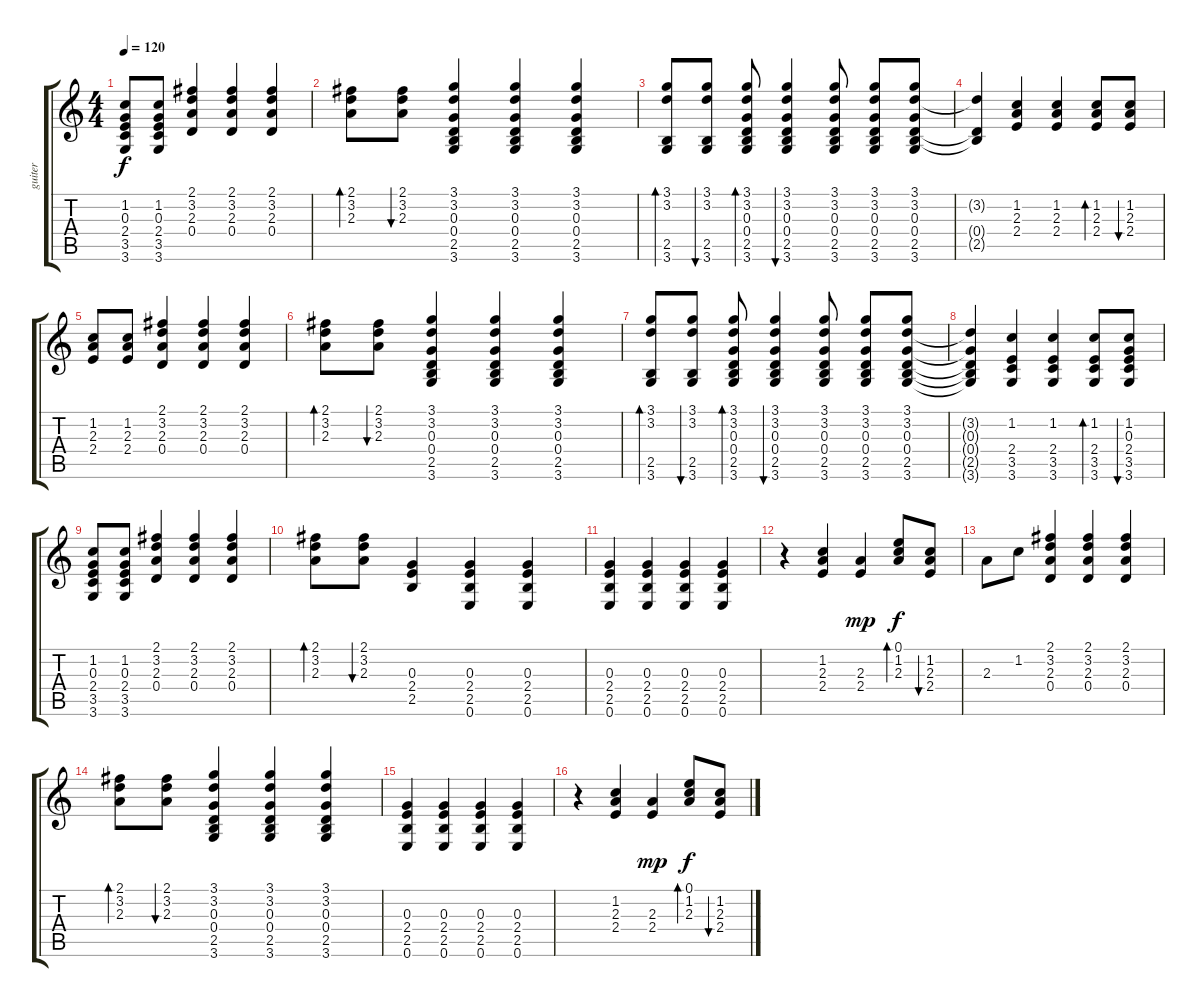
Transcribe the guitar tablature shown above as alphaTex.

\track ("guiter" "guiter") {instrument acousticguitarsteel}
\staff {score tabs}
\tuning (E4 B3 G3 D3 A2 E2) {hide}
\ts (4 4)
\tempo 120
\clef g2
\ks c
(1.2 0.3 2.4 3.5 3.6).8{dy f} (1.2 0.3 2.4 3.5 3.6).8 (2.1 3.2 2.3 0.4).4 (2.1 3.2 2.3 0.4).4 (2.1 3.2 2.3 0.4).4 |
(2.1 3.2 2.3).8{bd 60} (2.1 3.2 2.3).8{bu 60} (3.1 3.2 0.3 0.4 2.5 3.6).4 (3.1 3.2 0.3 0.4 2.5 3.6).4 (3.1 3.2 0.3 0.4 2.5 3.6).4 |
(3.1 3.2 2.5 3.6).8{bd 60} (3.1 3.2 2.5 3.6).8{bu 60} (3.1 3.2 0.3 0.4 2.5 3.6).8{bd 60} (3.1 3.2 0.3 0.4 2.5 3.6).4{bu 60} (3.1 3.2 0.3 0.4 2.5 3.6).8 (3.1 3.2 0.3 0.4 2.5 3.6).8 (3.1 3.2 0.3 0.4 2.5 3.6).8 |
(3.2{t} 0.4{t} 2.5{t}).4 (1.2 2.3 2.4).4 (1.2 2.3 2.4).4 (1.2 2.3 2.4).8{bd 120} (1.2 2.3 2.4).8{bu 120} |
(1.2 2.3 2.4).8 (1.2 2.3 2.4).8 (2.1 3.2 2.3 0.4).4 (2.1 3.2 2.3 0.4).4 (2.1 3.2 2.3 0.4).4 |
(2.1 3.2 2.3).8{bd 60} (2.1 3.2 2.3).8{bu 60} (3.1 3.2 0.3 0.4 2.5 3.6).4 (3.1 3.2 0.3 0.4 2.5 3.6).4 (3.1 3.2 0.3 0.4 2.5 3.6).4 |
(3.1 3.2 2.5 3.6).8{bd 60} (3.1 3.2 2.5 3.6).8{bu 60} (3.1 3.2 0.3 0.4 2.5 3.6).8{bd 60} (3.1 3.2 0.3 0.4 2.5 3.6).4{bu 60} (3.1 3.2 0.3 0.4 2.5 3.6).8 (3.1 3.2 0.3 0.4 2.5 3.6).8 (3.1 3.2 0.3 0.4 2.5 3.6).8 |
(3.2{t} 0.3{t} 0.4{t} 2.5{t} 3.6{t}).4 (1.2 2.4 3.5 3.6).4 (1.2 2.4 3.5 3.6).4 (1.2 2.4 3.5 3.6).8{bd 120} (1.2 0.3 2.4 3.5 3.6).8{bu 120} |
(1.2 0.3 2.4 3.5 3.6).8 (1.2 0.3 2.4 3.5 3.6).8 (2.1 3.2 2.3 0.4).4 (2.1 3.2 2.3 0.4).4 (2.1 3.2 2.3 0.4).4 |
(2.1 3.2 2.3).8{bd 60} (2.1 3.2 2.3).8{bu 60} (0.3 2.4 2.5).4 (0.3 2.4 2.5 0.6).4 (0.3 2.4 2.5 0.6).4 |
(0.3 2.4 2.5 0.6).4 (0.3 2.4 2.5 0.6).4 (0.3 2.4 2.5 0.6).4 (0.3 2.4 2.5 0.6).4 |
r.4 (1.2 2.3 2.4).4 (2.3 2.4).4{dy mp} (0.1 1.2 2.3).8{bd 120 dy f} (1.2 2.3 2.4).8{bu 120} |
2.3.8 1.2.8 (2.1 3.2 2.3 0.4).4 (2.1 3.2 2.3 0.4).4 (2.1 3.2 2.3 0.4).4 |
(2.1 3.2 2.3).8{bd 60} (2.1 3.2 2.3).8{bu 60} (3.1 3.2 0.3 0.4 2.5 3.6).4 (3.1 3.2 0.3 0.4 2.5 3.6).4 (3.1 3.2 0.3 0.4 2.5 3.6).4 |
(0.3 2.4 2.5 0.6).4 (0.3 2.4 2.5 0.6).4 (0.3 2.4 2.5 0.6).4 (0.3 2.4 2.5 0.6).4 |
r.4 (1.2 2.3 2.4).4 (2.3 2.4).4{dy mp} (0.1 1.2 2.3).8{bd 120 dy f} (1.2 2.3 2.4).8{bu 120}
